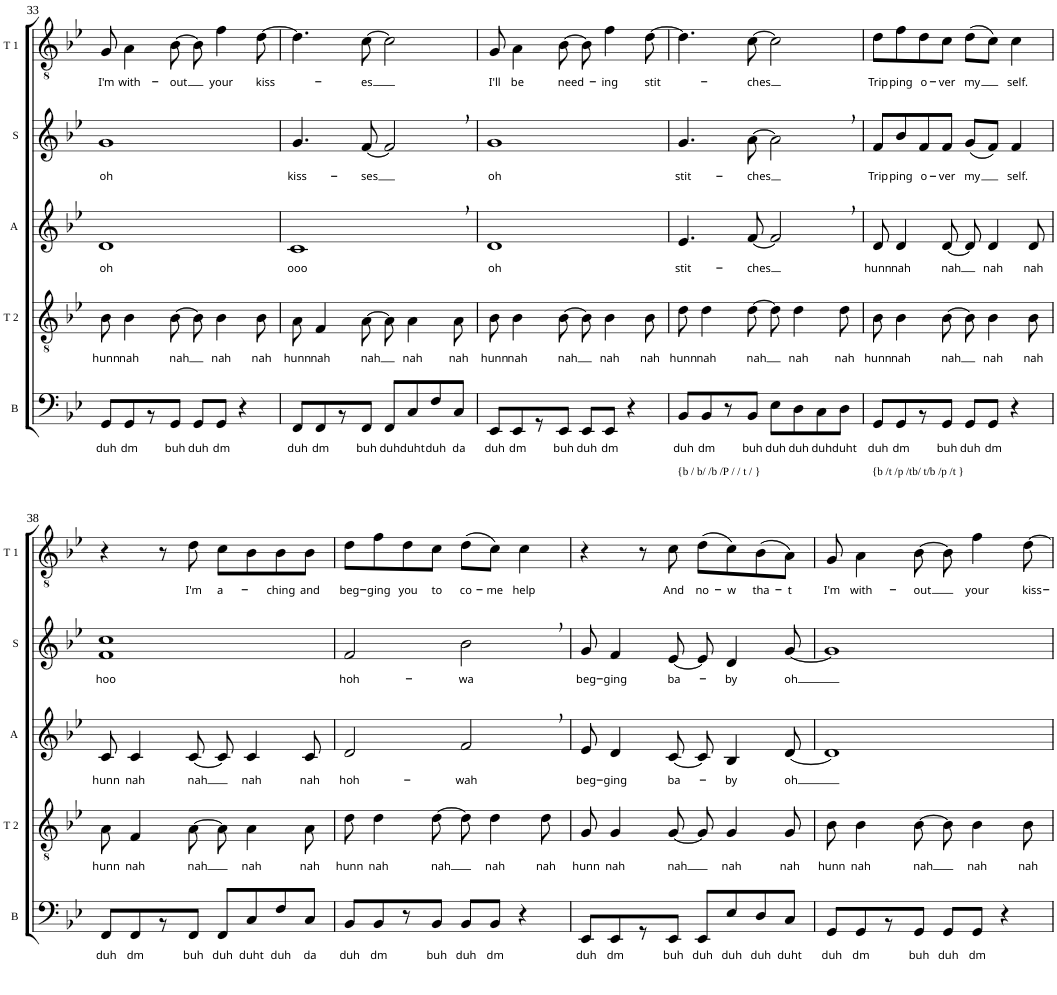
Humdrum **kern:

**kern	**text	**kern	**text	**kern	**text	**kern	**text	**kern	**text
*part5	*part5	*part4	*part4	*part3	*part3	*part2	*part2	*part1	*part1
*staff5	*staff5	*staff4	*staff4	*staff3	*staff3	*staff2	*staff2	*staff1	*staff1
*I"Bass	*	*I"Tenor 2	*	*I"Alto	*	*I"Soprano	*	*I"Tenor 1	*
*I'B	*	*I'T 2	*	*I'A	*	*I'S	*	*I'T 1	*
!!LO:PB:g=z
*clefF4	*	*clefGv2	*	*clefG2	*	*clefG2	*	*clefGv2	*
*k[b-e-]	*	*k[b-e-]	*	*k[b-e-]	*	*k[b-e-]	*	*k[b-e-]	*
*M4/4	*	*M4/4	*	*M4/4	*	*M4/4	*	*M4/4	*
=33	=33	=33	=33	=33	=33	=33	=33	=33	=33
!	!LO:LY:b	!	!LO:LY:b	!	!LO:LY:b	!	!LO:LY:b	!	!LO:LY:b
8GG/L	duh	8B-\	hunn	1d	oh	1g	oh	8G/	I'm
!	!LO:LY:b	!	!LO:LY:b	!	!	!	!	!	!LO:LY:b
8GG/	dm	4B-\	nah	.	.	.	.	4A\	with-
8r	.	.	.	.	.	.	.	.	.
!	!LO:LY:b	!	!LO:LY:b	!	!	!	!	!	!LO:LY:b
8GG/J	buh	[8B-\	nah	.	.	.	.	[8B-\	-out
!	!LO:LY:b	!	!	!	!	!	!	!	!
8GG/L	duh	8B-\]	.	.	.	.	.	8B-\]	.
!	!LO:LY:b	!	!LO:LY:b	!	!	!	!	!	!LO:LY:b
8GG/J	dm	4B-\	nah	.	.	.	.	4f\	your
4r	.	.	.	.	.	.	.	.	.
!	!	!	!LO:LY:b	!	!	!	!	!	!LO:LY:b
.	.	8B-\	nah	.	.	.	.	[8d\	kiss-
=34	=34	=34	=34	=34	=34	=34	=34	=34	=34
!	!LO:LY:b	!	!LO:LY:b	!	!LO:LY:b	!	!LO:LY:b	!	!
8FF/L	duh	8A\	hunn	1c,	ooo	4.g/	kiss-	4.d\]	.
!	!LO:LY:b	!	!LO:LY:b	!	!	!	!	!	!
8FF/	dm	4F/	nah	.	.	.	.	.	.
8r	.	.	.	.	.	.	.	.	.
!	!LO:LY:b	!	!LO:LY:b	!	!	!	!LO:LY:b	!	!LO:LY:b
8FF/J	buh	[8A\	nah	.	.	[8f/	-ses	[8c\	-es
!	!LO:LY:b	!	!	!	!	!	!	!	!
8FF/L	duh	8A\]	.	.	.	2f,/]	.	2c\]	.
!	!LO:LY:b	!	!LO:LY:b	!	!	!	!	!	!
8C/	duht	4A\	nah	.	.	.	.	.	.
!	!LO:LY:b	!	!	!	!	!	!	!	!
8F/	duh	.	.	.	.	.	.	.	.
!	!LO:LY:b	!	!LO:LY:b	!	!	!	!	!	!
8C/J	da	8A\	nah	.	.	.	.	.	.
=35	=35	=35	=35	=35	=35	=35	=35	=35	=35
!	!LO:LY:b	!	!LO:LY:b	!	!LO:LY:b	!	!LO:LY:b	!	!LO:LY:b
8EE-/L	duh	8B-\	hunn	1d	oh	1g	oh	8G/	I'll
!	!LO:LY:b	!	!LO:LY:b	!	!	!	!	!	!LO:LY:b
8EE-/	dm	4B-\	nah	.	.	.	.	4A\	be
8r	.	.	.	.	.	.	.	.	.
!	!LO:LY:b	!	!LO:LY:b	!	!	!	!	!	!LO:LY:b
8EE-/J	buh	[8B-\	nah	.	.	.	.	[8B-\	need-
!	!LO:LY:b	!	!	!	!	!	!	!	!
8EE-/L	duh	8B-\]	.	.	.	.	.	8B-\]	.
!	!LO:LY:b	!	!LO:LY:b	!	!	!	!	!	!LO:LY:b
8EE-/J	dm	4B-\	nah	.	.	.	.	4f\	-ing
4r	.	.	.	.	.	.	.	.	.
!	!	!	!LO:LY:b	!	!	!	!	!	!LO:LY:b
.	.	8B-\	nah	.	.	.	.	[8d\	stit-
=36	=36	=36	=36	=36	=36	=36	=36	=36	=36
!LO:TX:b:t={b / b/ /b /P / / t / }	!	!	!	!	!	!	!	!	!
!	!LO:LY:b	!	!LO:LY:b	!	!LO:LY:b	!	!LO:LY:b	!	!
8BB-/L	duh	8d\	hunn	4.e-/	stit-	4.g/	stit-	4.d\]	.
!	!LO:LY:b	!	!LO:LY:b	!	!	!	!	!	!
8BB-/	dm	4d\	nah	.	.	.	.	.	.
8r	.	.	.	.	.	.	.	.	.
!	!LO:LY:b	!	!LO:LY:b	!	!LO:LY:b	!	!LO:LY:b	!	!LO:LY:b
8BB-/J	buh	[8d\	nah	[8f/	-ches	[8a\	-ches	[8c\	-ches
!	!LO:LY:b	!	!	!	!	!	!	!	!
8E-\L	duh	8d\]	.	2f,/]	.	2a,\]	.	2c\]	.
!	!LO:LY:b	!	!LO:LY:b	!	!	!	!	!	!
8D\	duh	4d\	nah	.	.	.	.	.	.
!	!LO:LY:b	!	!	!	!	!	!	!	!
8C\	duh	.	.	.	.	.	.	.	.
!	!LO:LY:b	!	!LO:LY:b	!	!	!	!	!	!
8D\J	duht	8d\	nah	.	.	.	.	.	.
=37	=37	=37	=37	=37	=37	=37	=37	=37	=37
!LO:TX:b:t={b /t /p /tb/ t/b /p /t }	!	!	!	!	!	!	!	!	!
!	!LO:LY:b	!	!LO:LY:b	!	!LO:LY:b	!	!LO:LY:b	!	!LO:LY:b
8GG/L	duh	8B-\	hunn	8d/	hunn	8f/L	Trip-	8d\L	Trip-
!	!LO:LY:b	!	!LO:LY:b	!	!LO:LY:b	!	!LO:LY:b	!	!LO:LY:b
8GG/	dm	4B-\	nah	4d/	nah	8b-/	-ping	8f\	-ping
!	!	!	!	!	!	!	!LO:LY:b	!	!LO:LY:b
8r	.	.	.	.	.	8f/	o-	8d\	o-
!	!LO:LY:b	!	!LO:LY:b	!	!LO:LY:b	!	!LO:LY:b	!	!LO:LY:b
8GG/J	buh	[8B-\	nah	[8d/	nah	8f/J	-ver	8c\J	-ver
!	!LO:LY:b	!	!	!	!	!	!LO:LY:b	!	!LO:LY:b
8GG/L	duh	8B-\]	.	8d/]	.	(<8g/L	my	(>8d\L	my
!	!LO:LY:b	!	!LO:LY:b	!	!LO:LY:b	!	!	!	!
8GG/J	dm	4B-\	nah	4d/	nah	8f/J)	.	8c\J)	.
!	!	!	!	!	!	!	!LO:LY:b	!	!LO:LY:b
4r	.	.	.	.	.	4f/	self.	4c\	self.
!	!	!	!LO:LY:b	!	!LO:LY:b	!	!	!	!
.	.	8B-\	nah	8d/	nah	.	.	.	.
!!LO:LB:g=z
=38	=38	=38	=38	=38	=38	=38	=38	=38	=38
!	!LO:LY:b	!	!LO:LY:b	!	!LO:LY:b	!	!LO:LY:b	!	!
8FF/L	duh	8A\	hunn	8c/	hunn	1f 1cc	hoo	4r	.
!	!LO:LY:b	!	!LO:LY:b	!	!LO:LY:b	!	!	!	!
8FF/	dm	4F/	nah	4c/	nah	.	.	.	.
8r	.	.	.	.	.	.	.	8r	.
!	!LO:LY:b	!	!LO:LY:b	!	!LO:LY:b	!	!	!	!LO:LY:b
8FF/J	buh	[8A\	nah	[8c/	nah	.	.	8d\	I'm
!	!LO:LY:b	!	!	!	!	!	!	!	!LO:LY:b
8FF/L	duh	8A\]	.	8c/]	.	.	.	8c\L	a-
!	!LO:LY:b	!	!LO:LY:b	!	!LO:LY:b	!	!	!	!
8C/	duht	4A\	nah	4c/	nah	.	.	8B-\	.
!	!LO:LY:b	!	!	!	!	!	!	!	!LO:LY:b
8F/	duh	.	.	.	.	.	.	8B-\	-ching
!	!LO:LY:b	!	!LO:LY:b	!	!LO:LY:b	!	!	!	!LO:LY:b
8C/J	da	8A\	nah	8c/	nah	.	.	8B-\J	and
=39	=39	=39	=39	=39	=39	=39	=39	=39	=39
!	!LO:LY:b	!	!LO:LY:b	!	!LO:LY:b	!	!LO:LY:b	!	!LO:LY:b
8BB-/L	duh	8d\	hunn	2d/	hoh-	2f/	hoh-	8d\L	beg-
!	!LO:LY:b	!	!LO:LY:b	!	!	!	!	!	!LO:LY:b
8BB-/	dm	4d\	nah	.	.	.	.	8f\	-ging
!	!	!	!	!	!	!	!	!	!LO:LY:b
8r	.	.	.	.	.	.	.	8d\	you
!	!LO:LY:b	!	!LO:LY:b	!	!	!	!	!	!LO:LY:b
8BB-/J	buh	[8d\	nah	.	.	.	.	8c\J	to
!	!LO:LY:b	!	!	!	!LO:LY:b	!	!LO:LY:b	!	!LO:LY:b
8BB-/L	duh	8d\]	.	2f,/	-wah	2b-,\	-wa	(>8d\L	co-
!	!LO:LY:b	!	!LO:LY:b	!	!	!	!	!	!LO:LY:b
8BB-/J	dm	4d\	nah	.	.	.	.	8c\J)	-me
!	!	!	!	!	!	!	!	!	!LO:LY:b
4r	.	.	.	.	.	.	.	4c\	help
!	!	!	!LO:LY:b	!	!	!	!	!	!
.	.	8d\	nah	.	.	.	.	.	.
=40	=40	=40	=40	=40	=40	=40	=40	=40	=40
!	!LO:LY:b	!	!LO:LY:b	!	!LO:LY:b	!	!LO:LY:b	!	!
8EE-/L	duh	8G/	hunn	8e-/	beg-	8g/	beg-	4r	.
!	!LO:LY:b	!	!LO:LY:b	!	!LO:LY:b	!	!LO:LY:b	!	!
8EE-/	dm	4G/	nah	4d/	-ging	4f/	-ging	.	.
8r	.	.	.	.	.	.	.	8r	.
!	!LO:LY:b	!	!LO:LY:b	!	!LO:LY:b	!	!LO:LY:b	!	!LO:LY:b
8EE-/J	buh	[8G/	nah	[8c/	ba-	[8e-/	ba-	8c\	And
!	!LO:LY:b	!	!	!	!	!	!	!	!LO:LY:b
8EE-/L	duh	8G/]	.	8c/]	.	8e-/]	.	(>8d\L	no-
!	!LO:LY:b	!	!LO:LY:b	!	!LO:LY:b	!	!LO:LY:b	!	!LO:LY:b
8E-/	duh	4G/	nah	4B-/	-by	4d/	-by	8c\)	-w
!	!LO:LY:b	!	!	!	!	!	!	!	!LO:LY:b
8D/	duh	.	.	.	.	.	.	(>8B-\	tha-
!	!LO:LY:b	!	!LO:LY:b	!	!LO:LY:b	!	!LO:LY:b	!	!LO:LY:b
8C/J	duht	8G/	nah	[8d/	oh	[8g/	oh	8A\J)	-t
=41	=41	=41	=41	=41	=41	=41	=41	=41	=41
!	!LO:LY:b	!	!LO:LY:b	!	!	!	!	!	!LO:LY:b
8GG/L	duh	8B-\	hunn	1d]	.	1g]	.	8G/	I'm
!	!LO:LY:b	!	!LO:LY:b	!	!	!	!	!	!LO:LY:b
8GG/	dm	4B-\	nah	.	.	.	.	4A\	with-
8r	.	.	.	.	.	.	.	.	.
!	!LO:LY:b	!	!LO:LY:b	!	!	!	!	!	!LO:LY:b
8GG/J	buh	[8B-\	nah	.	.	.	.	[8B-\	-out
!	!LO:LY:b	!	!	!	!	!	!	!	!
8GG/L	duh	8B-\]	.	.	.	.	.	8B-\]	.
!	!LO:LY:b	!	!LO:LY:b	!	!	!	!	!	!LO:LY:b
8GG/J	dm	4B-\	nah	.	.	.	.	4f\	your
4r	.	.	.	.	.	.	.	.	.
!	!	!	!LO:LY:b	!	!	!	!	!	!LO:LY:b
.	.	8B-\	nah	.	.	.	.	[8d\	kiss-
=	=	=	=	=	=	=	=	=	=
*-	*-	*-	*-	*-	*-	*-	*-	*-	*-
